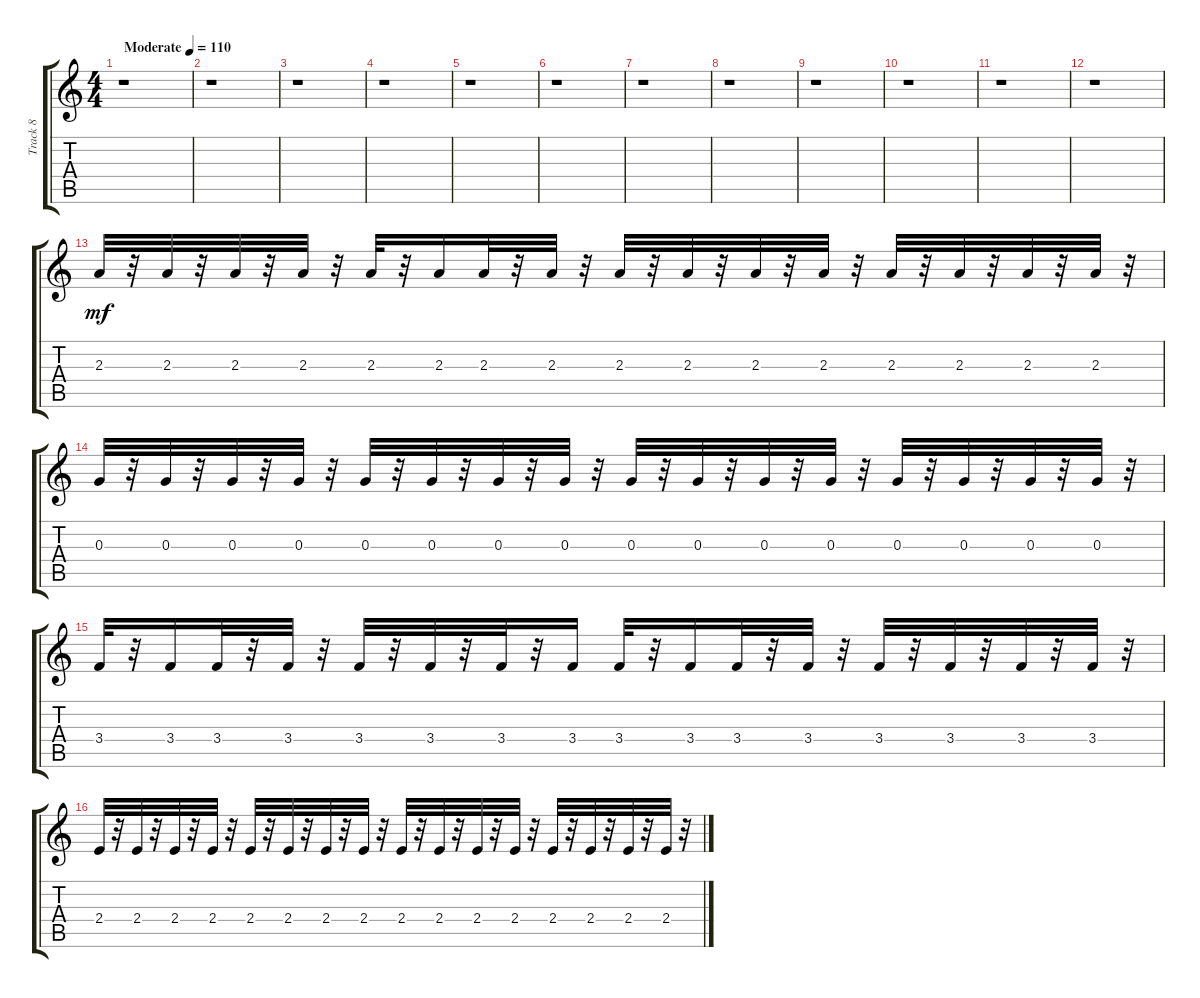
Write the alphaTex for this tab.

\track ("Track 8" "Track 8") {instrument electricguitarmuted}
\staff {score tabs}
\tuning (E4 B3 G3 D3 A2 E2) {hide}
\ts (4 4)
\tempo (110 "Moderate")
\clef g2
\ks c
r.1{dy mf instrument electricguitarmuted} |
r.1 |
r.1 |
r.1 |
r.1 |
r.1 |
r.1 |
r.1 |
r.1 |
r.1 |
r.1 |
r.1 |
2.3.32 r.32 2.3.32 r.32 2.3.32 r.32 2.3.32 r.32 2.3.32 r.32 2.3.16 2.3.32 r.32 2.3.32 r.32 2.3.32 r.32 2.3.32 r.32 2.3.32 r.32 2.3.32 r.32 2.3.32 r.32 2.3.32 r.32 2.3.32 r.32 2.3.32 r.32 |
0.3.32 r.32 0.3.32 r.32 0.3.32 r.32 0.3.32 r.32 0.3.32 r.32 0.3.32 r.32 0.3.32 r.32 0.3.32 r.32 0.3.32 r.32 0.3.32 r.32 0.3.32 r.32 0.3.32 r.32 0.3.32 r.32 0.3.32 r.32 0.3.32 r.32 0.3.32 r.32 |
3.4.32 r.32 3.4.16 3.4.32 r.32 3.4.32 r.32 3.4.32 r.32 3.4.32 r.32 3.4.32 r.32 3.4.16 3.4.32 r.32 3.4.16 3.4.32 r.32 3.4.32 r.32 3.4.32 r.32 3.4.32 r.32 3.4.32 r.32 3.4.32 r.32 |
2.4.32 r.32 2.4.32 r.32 2.4.32 r.32 2.4.32 r.32 2.4.32 r.32 2.4.32 r.32 2.4.32 r.32 2.4.32 r.32 2.4.32 r.32 2.4.32 r.32 2.4.32 r.32 2.4.32 r.32 2.4.32 r.32 2.4.32 r.32 2.4.32 r.32 2.4.32 r.32
